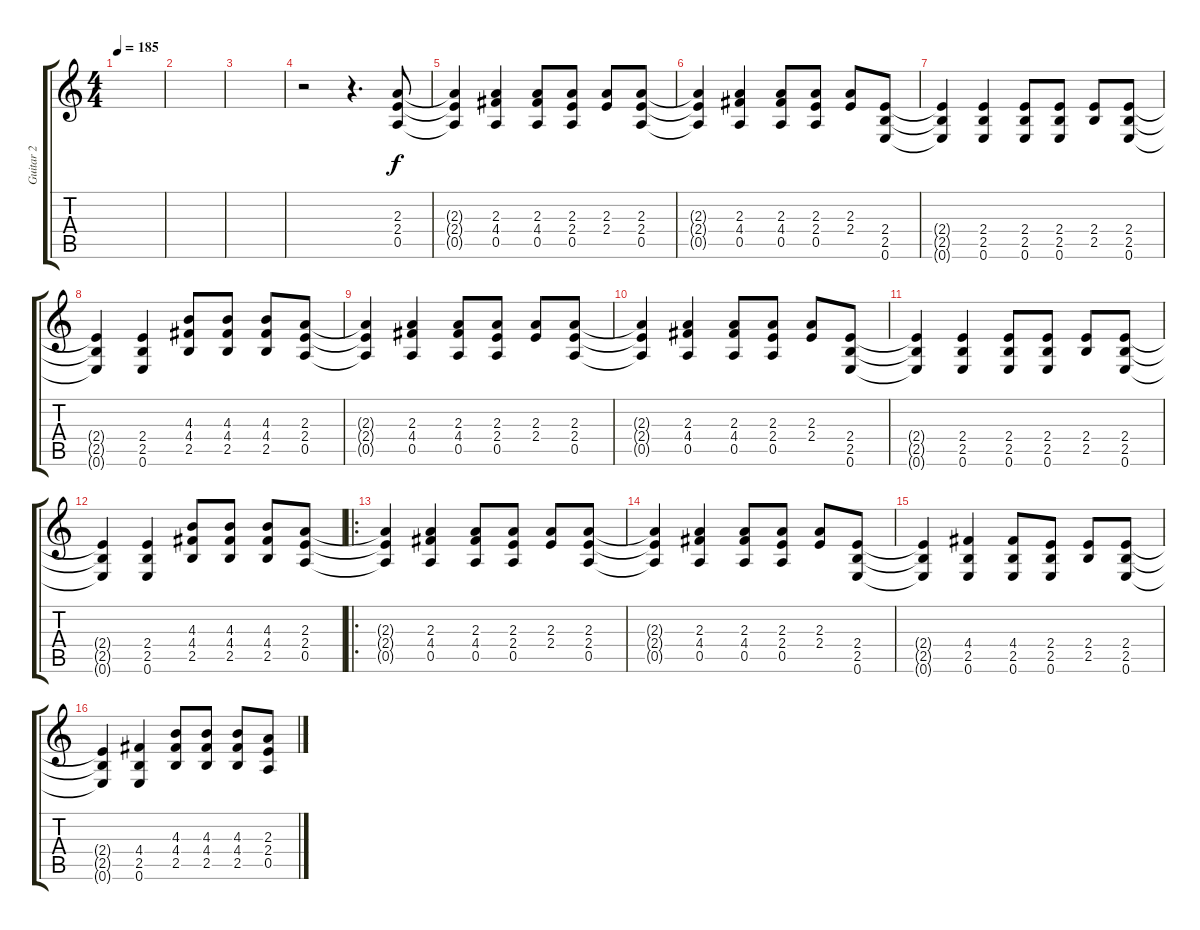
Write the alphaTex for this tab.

\track ("Guitar 2" "Guitar 2") {instrument distortionguitar}
\staff {score tabs}
\tuning (E4 B3 G3 D3 A2 E2) {hide}
\ts (4 4)
\tempo 185
\clef g2
\ks c
|
|
|
r.2 r.4{d} (2.3 2.4 0.5).8 |
(2.3{t} 2.4{t} 0.5{t}).4 (2.3 4.4 0.5).4 (2.3 4.4 0.5).8 (2.3 2.4 0.5).8 (2.3 2.4).8 (2.3 2.4 0.5).8 |
(2.3{t} 2.4{t} 0.5{t}).4 (2.3 4.4 0.5).4 (2.3 4.4 0.5).8 (2.3 2.4 0.5).8 (2.3 2.4).8 (2.4 2.5 0.6).8 |
(2.4{t} 2.5{t} 0.6{t}).4 (2.4 2.5 0.6).4 (2.4 2.5 0.6).8 (2.4 2.5 0.6).8 (2.4 2.5).8 (2.4 2.5 0.6).8 |
(2.4{t} 2.5{t} 0.6{t}).4 (2.4 2.5 0.6).4 (4.3 4.4 2.5).8 (4.3 4.4 2.5).8 (4.3 4.4 2.5).8 (2.3 2.4 0.5).8 |
(2.3{t} 2.4{t} 0.5{t}).4 (2.3 4.4 0.5).4 (2.3 4.4 0.5).8 (2.3 2.4 0.5).8 (2.3 2.4).8 (2.3 2.4 0.5).8 |
(2.3{t} 2.4{t} 0.5{t}).4 (2.3 4.4 0.5).4 (2.3 4.4 0.5).8 (2.3 2.4 0.5).8 (2.3 2.4).8 (2.4 2.5 0.6).8 |
(2.4{t} 2.5{t} 0.6{t}).4 (2.4 2.5 0.6).4 (2.4 2.5 0.6).8 (2.4 2.5 0.6).8 (2.4 2.5).8 (2.4 2.5 0.6).8 |
(2.4{t} 2.5{t} 0.6{t}).4 (2.4 2.5 0.6).4 (4.3 4.4 2.5).8 (4.3 4.4 2.5).8 (4.3 4.4 2.5).8 (2.3 2.4 0.5).8 |
\ro
(2.3{t} 2.4{t} 0.5{t}).4 (2.3 4.4 0.5).4 (2.3 4.4 0.5).8 (2.3 2.4 0.5).8 (2.3 2.4).8 (2.3 2.4 0.5).8 |
(2.3{t} 2.4{t} 0.5{t}).4 (2.3 4.4 0.5).4 (2.3 4.4 0.5).8 (2.3 2.4 0.5).8 (2.3 2.4).8 (2.4 2.5 0.6).8 |
(2.4{t} 2.5{t} 0.6{t}).4 (4.4 2.5 0.6).4 (4.4 2.5 0.6).8 (2.4 2.5 0.6).8 (2.4 2.5).8 (2.4 2.5 0.6).8 |
(2.4{t} 2.5{t} 0.6{t}).4 (4.4 2.5 0.6).4 (4.3 4.4 2.5).8 (4.3 4.4 2.5).8 (4.3 4.4 2.5).8 (2.3 2.4 0.5).8
